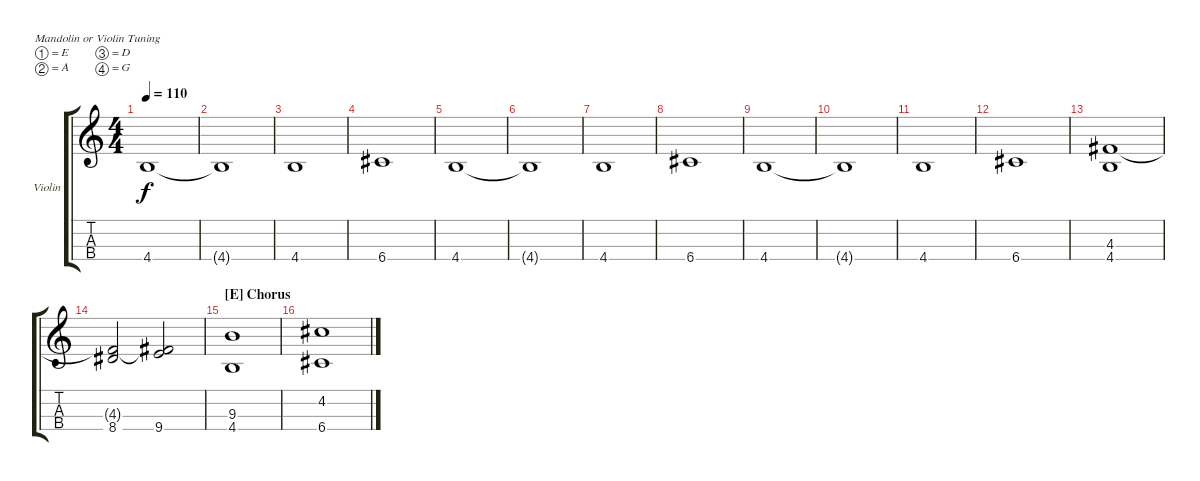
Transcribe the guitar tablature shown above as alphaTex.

\bracketExtendMode groupsimilarinstruments
\firstSystemTrackNameOrientation horizontal
\otherSystemsTrackNameOrientation horizontal
\track ("Violin" "Violin") {instrument violin}
\staff {score tabs}
\tuning (E5 A4 D4 G3)
\ts (4 4)
\tempo 110
\clef g2
\scale
0.333333
\ks c
4.4.1{dy f} |
\scale
0.333333 4.4{t}.1 |
\scale
0.333333 4.4.1 |
\scale
0.333333 6.4.1 |
\scale
0.333333 4.4.1 |
\scale
0.333333 4.4{t}.1 |
\scale
0.333333 4.4.1 |
\scale
0.333333 6.4.1 |
\scale
0.333333 4.4.1 |
\scale
0.333333 4.4{t}.1 |
\scale
0.333333 4.4.1 |
\scale
0.333333 6.4.1 |
\scale
0.333333 (4.3 4.4).1 |
\scale
0.333333 (4.3{t} 8.4).2 (4.3{t} 9.4).2 |
\section ("E" "Chorus")
\scale
0.333333 (9.3 4.4).1 |
\scale
0.333333 (4.2 6.4).1
